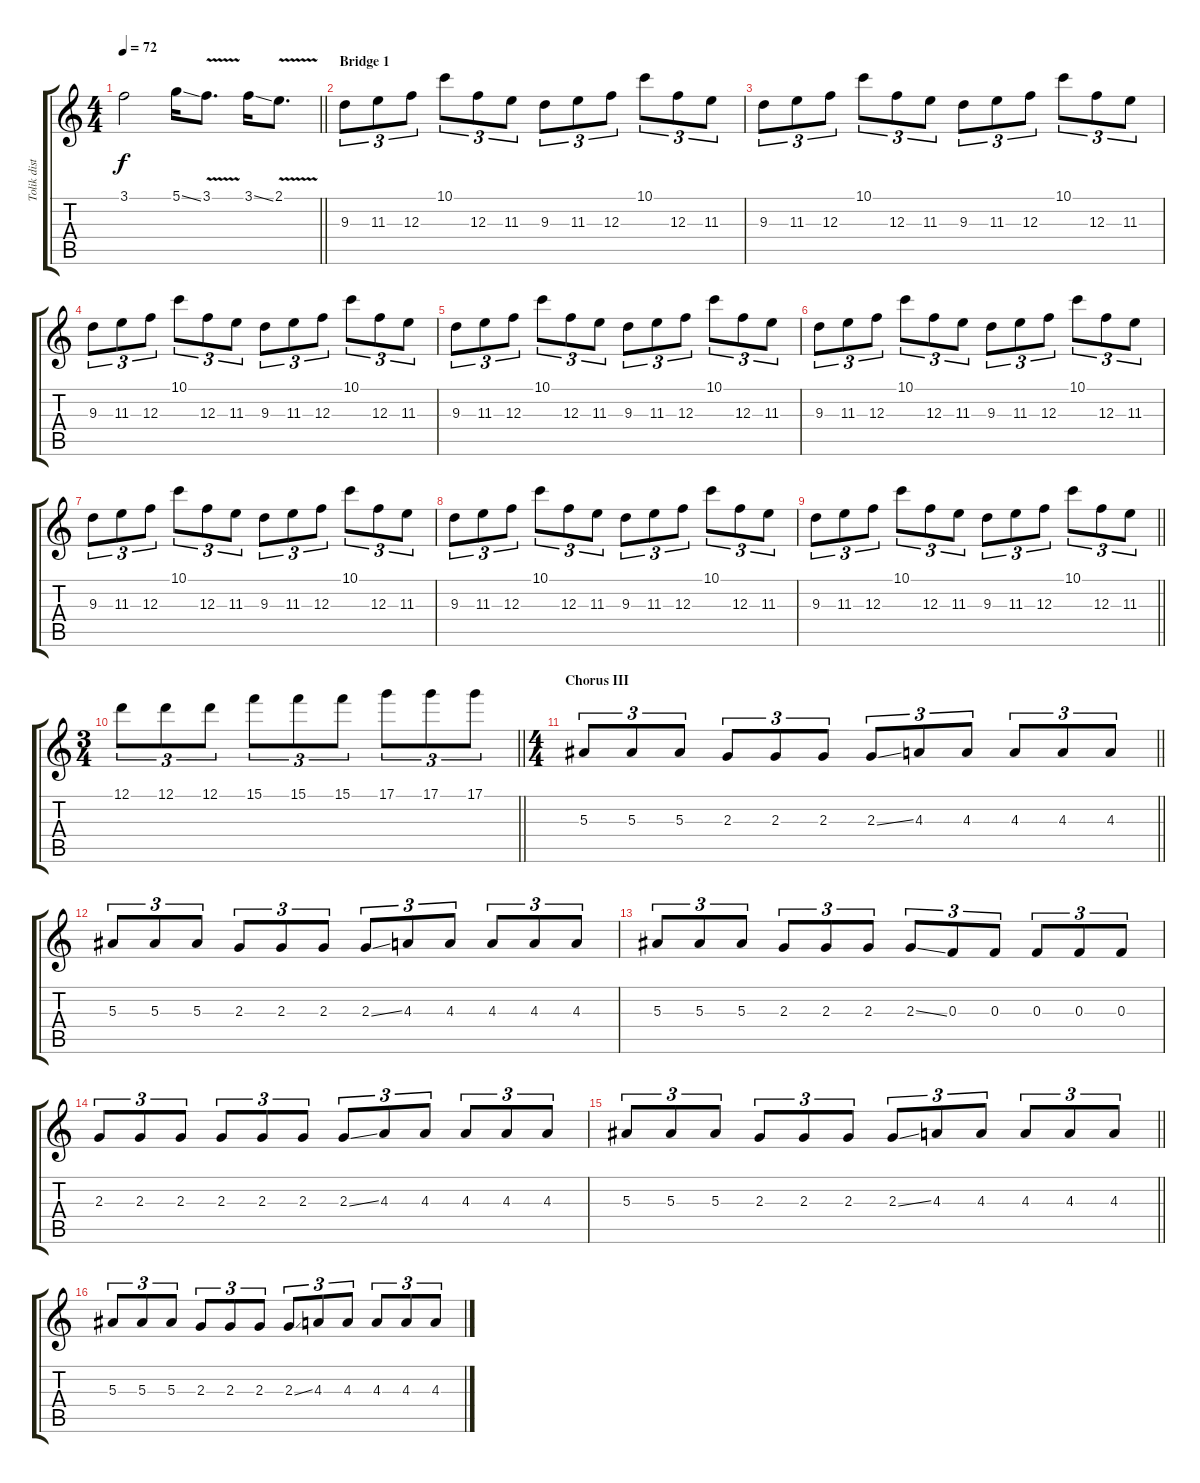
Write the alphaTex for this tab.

\track ("Tolik dist" "Tolik dist") {instrument distortionguitar}
\staff {score tabs}
\tuning (D4 A3 F3 C3 G2 C2) {hide}
\ts (4 4)
\tempo 72
\clef g2
\barLineRight lightlight
\ks c
3.1.2{dy f} 5.1{ss}.16 3.1{v}.8{d} 3.1{ss}.16 2.1{v}.8{d} |
\section ("" "Bridge 1")
9.3.8{tu (3 2)} 11.3.8{tu (3 2)} 12.3.8{tu (3 2)} 10.1.8{tu (3 2)} 12.3.8{tu (3 2)} 11.3.8{tu (3 2)} 9.3.8{tu (3 2)} 11.3.8{tu (3 2)} 12.3.8{tu (3 2)} 10.1.8{tu (3 2)} 12.3.8{tu (3 2)} 11.3.8{tu (3 2)} |
9.3.8{tu (3 2)} 11.3.8{tu (3 2)} 12.3.8{tu (3 2)} 10.1.8{tu (3 2)} 12.3.8{tu (3 2)} 11.3.8{tu (3 2)} 9.3.8{tu (3 2)} 11.3.8{tu (3 2)} 12.3.8{tu (3 2)} 10.1.8{tu (3 2)} 12.3.8{tu (3 2)} 11.3.8{tu (3 2)} |
9.3.8{tu (3 2)} 11.3.8{tu (3 2)} 12.3.8{tu (3 2)} 10.1.8{tu (3 2)} 12.3.8{tu (3 2)} 11.3.8{tu (3 2)} 9.3.8{tu (3 2)} 11.3.8{tu (3 2)} 12.3.8{tu (3 2)} 10.1.8{tu (3 2)} 12.3.8{tu (3 2)} 11.3.8{tu (3 2)} |
9.3.8{tu (3 2)} 11.3.8{tu (3 2)} 12.3.8{tu (3 2)} 10.1.8{tu (3 2)} 12.3.8{tu (3 2)} 11.3.8{tu (3 2)} 9.3.8{tu (3 2)} 11.3.8{tu (3 2)} 12.3.8{tu (3 2)} 10.1.8{tu (3 2)} 12.3.8{tu (3 2)} 11.3.8{tu (3 2)} |
9.3.8{tu (3 2)} 11.3.8{tu (3 2)} 12.3.8{tu (3 2)} 10.1.8{tu (3 2)} 12.3.8{tu (3 2)} 11.3.8{tu (3 2)} 9.3.8{tu (3 2)} 11.3.8{tu (3 2)} 12.3.8{tu (3 2)} 10.1.8{tu (3 2)} 12.3.8{tu (3 2)} 11.3.8{tu (3 2)} |
9.3.8{tu (3 2)} 11.3.8{tu (3 2)} 12.3.8{tu (3 2)} 10.1.8{tu (3 2)} 12.3.8{tu (3 2)} 11.3.8{tu (3 2)} 9.3.8{tu (3 2)} 11.3.8{tu (3 2)} 12.3.8{tu (3 2)} 10.1.8{tu (3 2)} 12.3.8{tu (3 2)} 11.3.8{tu (3 2)} |
9.3.8{tu (3 2)} 11.3.8{tu (3 2)} 12.3.8{tu (3 2)} 10.1.8{tu (3 2)} 12.3.8{tu (3 2)} 11.3.8{tu (3 2)} 9.3.8{tu (3 2)} 11.3.8{tu (3 2)} 12.3.8{tu (3 2)} 10.1.8{tu (3 2)} 12.3.8{tu (3 2)} 11.3.8{tu (3 2)} |
\barLineRight lightlight
9.3.8{tu (3 2)} 11.3.8{tu (3 2)} 12.3.8{tu (3 2)} 10.1.8{tu (3 2)} 12.3.8{tu (3 2)} 11.3.8{tu (3 2)} 9.3.8{tu (3 2)} 11.3.8{tu (3 2)} 12.3.8{tu (3 2)} 10.1.8{tu (3 2)} 12.3.8{tu (3 2)} 11.3.8{tu (3 2)} |
\ts (3 4)
\barLineRight lightlight
12.1.8{tu (3 2)} 12.1.8{tu (3 2)} 12.1.8{tu (3 2)} 15.1.8{tu (3 2)} 15.1.8{tu (3 2)} 15.1.8{tu (3 2)} 17.1.8{tu (3 2)} 17.1.8{tu (3 2)} 17.1.8{tu (3 2)} |
\ts (4 4)
\section ("" "Chorus III")
\barLineRight lightlight
5.3.8{tu (3 2)} 5.3.8{tu (3 2)} 5.3.8{tu (3 2)} 2.3.8{tu (3 2)} 2.3.8{tu (3 2)} 2.3.8{tu (3 2)} 2.3{ss}.8{tu (3 2)} 4.3.8{tu (3 2)} 4.3.8{tu (3 2)} 4.3.8{tu (3 2)} 4.3.8{tu (3 2)} 4.3.8{tu (3 2)} |
\section ("" "")
5.3.8{tu (3 2)} 5.3.8{tu (3 2)} 5.3.8{tu (3 2)} 2.3.8{tu (3 2)} 2.3.8{tu (3 2)} 2.3.8{tu (3 2)} 2.3{ss}.8{tu (3 2)} 4.3.8{tu (3 2)} 4.3.8{tu (3 2)} 4.3.8{tu (3 2)} 4.3.8{tu (3 2)} 4.3.8{tu (3 2)} |
5.3.8{tu (3 2)} 5.3.8{tu (3 2)} 5.3.8{tu (3 2)} 2.3.8{tu (3 2)} 2.3.8{tu (3 2)} 2.3.8{tu (3 2)} 2.3{ss}.8{tu (3 2)} 0.3.8{tu (3 2)} 0.3.8{tu (3 2)} 0.3.8{tu (3 2)} 0.3.8{tu (3 2)} 0.3.8{tu (3 2)} |
2.3.8{tu (3 2)} 2.3.8{tu (3 2)} 2.3.8{tu (3 2)} 2.3.8{tu (3 2)} 2.3.8{tu (3 2)} 2.3.8{tu (3 2)} 2.3{ss}.8{tu (3 2)} 4.3.8{tu (3 2)} 4.3.8{tu (3 2)} 4.3.8{tu (3 2)} 4.3.8{tu (3 2)} 4.3.8{tu (3 2)} |
\barLineRight lightlight
5.3.8{tu (3 2)} 5.3.8{tu (3 2)} 5.3.8{tu (3 2)} 2.3.8{tu (3 2)} 2.3.8{tu (3 2)} 2.3.8{tu (3 2)} 2.3{ss}.8{tu (3 2)} 4.3.8{tu (3 2)} 4.3.8{tu (3 2)} 4.3.8{tu (3 2)} 4.3.8{tu (3 2)} 4.3.8{tu (3 2)} |
5.3.8{tu (3 2)} 5.3.8{tu (3 2)} 5.3.8{tu (3 2)} 2.3.8{tu (3 2)} 2.3.8{tu (3 2)} 2.3.8{tu (3 2)} 2.3{ss}.8{tu (3 2)} 4.3.8{tu (3 2)} 4.3.8{tu (3 2)} 4.3.8{tu (3 2)} 4.3.8{tu (3 2)} 4.3.8{tu (3 2)}
